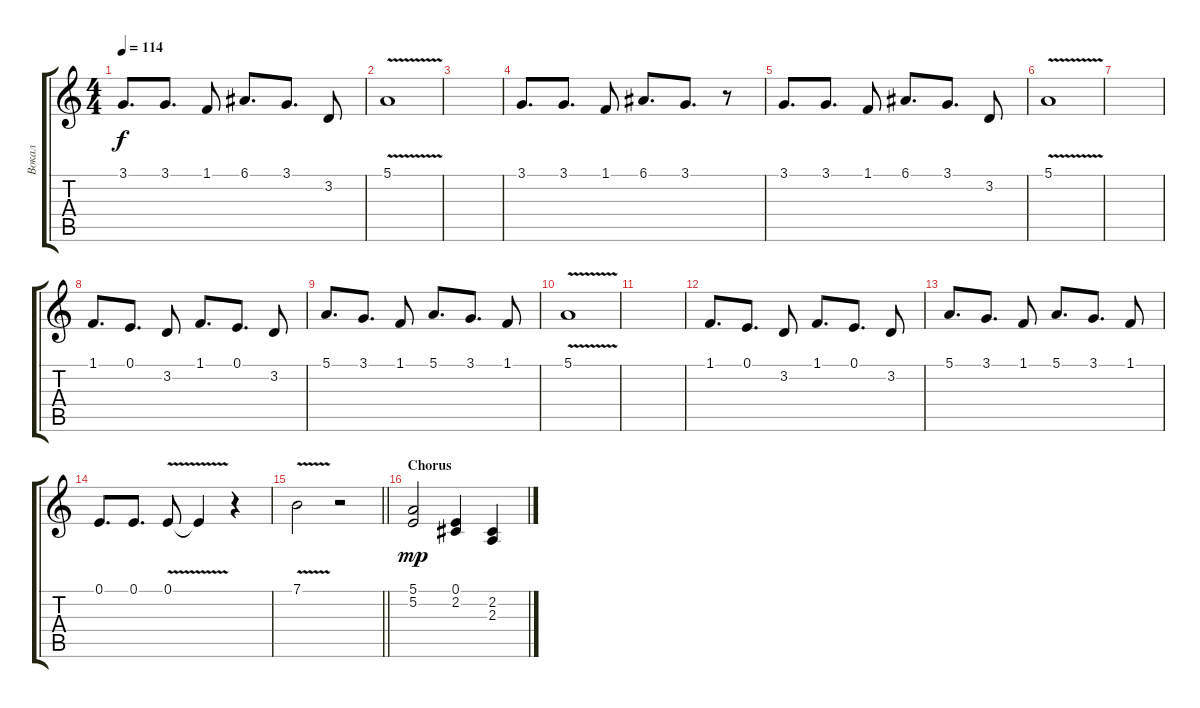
\track ("Вокал" "Вокал") {instrument trumpet}
\staff {score tabs}
\tuning (E4 B3 G3 D3 A2 E2) {hide}
\ts (4 4)
\tempo 114
\clef g2
\ks aminor
3.1.8{d dy f} 3.1.8{d} 1.1.8 6.1.8{d} 3.1.8{d} 3.2.8 |
5.1{v}.1 |
|
3.1.8{d} 3.1.8{d} 1.1.8 6.1.8{d} 3.1.8{d} r.8 |
3.1.8{d} 3.1.8{d} 1.1.8 6.1.8{d} 3.1.8{d} 3.2.8 |
5.1{v}.1 |
|
1.1.8{d} 0.1.8{d} 3.2.8 1.1.8{d} 0.1.8{d} 3.2.8 |
5.1.8{d} 3.1.8{d} 1.1.8 5.1.8{d} 3.1.8{d} 1.1.8 |
5.1{v}.1 |
|
1.1.8{d} 0.1.8{d} 3.2.8 1.1.8{d} 0.1.8{d} 3.2.8 |
5.1.8{d} 3.1.8{d} 1.1.8 5.1.8{d} 3.1.8{d} 1.1.8 |
0.1.8{d} 0.1.8{d} 0.1{v}.8 0.1{t}.4 r.4 |
\barLineRight lightlight
7.1{v}.2 r.2 |
\section ("" "Chorus")
(5.1 5.2).2{dy mp} (0.1 2.2).4 (2.2 2.3).4
